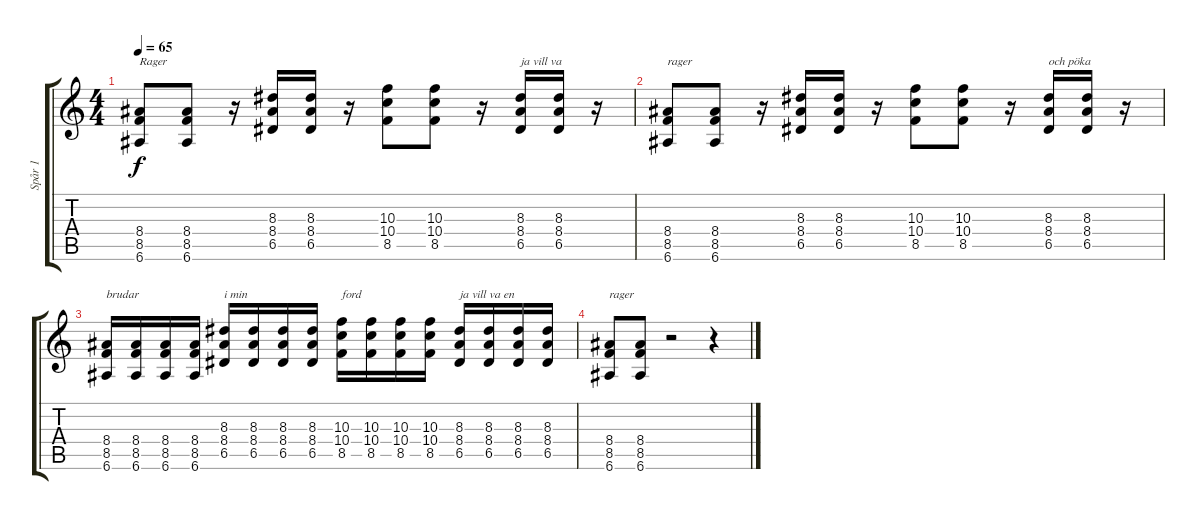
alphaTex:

\track ("Spår 1" "Spår 1") {instrument acousticguitarnylon}
\staff {score tabs}
\tuning (E4 B3 G3 D3 A2 E2) {hide}
\ts (4 4)
\tempo 65
\clef g2
\ks c
(8.4 8.5 6.6).8{txt "Rager" dy f instrument acousticguitarnylon} (8.4 8.5 6.6).8 r.16 (8.3 8.4 6.5).16 (8.3 8.4 6.5).16 r.16 (10.3 10.4 8.5).8 (10.3 10.4 8.5).8 r.16 (8.3 8.4 6.5).16{txt "ja vill va "} (8.3 8.4 6.5).16 r.16 |
(8.4 8.5 6.6).8{txt "rager"} (8.4 8.5 6.6).8 r.16 (8.3 8.4 6.5).16 (8.3 8.4 6.5).16 r.16 (10.3 10.4 8.5).8 (10.3 10.4 8.5).8 r.16 (8.3 8.4 6.5).16{txt "och pöka"} (8.3 8.4 6.5).16 r.16 |
(8.4 8.5 6.6).16{txt "brudar"} (8.4 8.5 6.6).16 (8.4 8.5 6.6).16 (8.4 8.5 6.6).16 (8.3 8.4 6.5).16{txt "i min"} (8.3 8.4 6.5).16 (8.3 8.4 6.5).16 (8.3 8.4 6.5).16 (10.3 10.4 8.5).16{txt "ford"} (10.3 10.4 8.5).16 (10.3 10.4 8.5).16 (10.3 10.4 8.5).16 (8.3 8.4 6.5).16{txt "ja vill va en"} (8.3 8.4 6.5).16 (8.3 8.4 6.5).16 (8.3 8.4 6.5).16 |
(8.4 8.5 6.6).8{txt "rager"} (8.4 8.5 6.6).8 r.2 r.4
